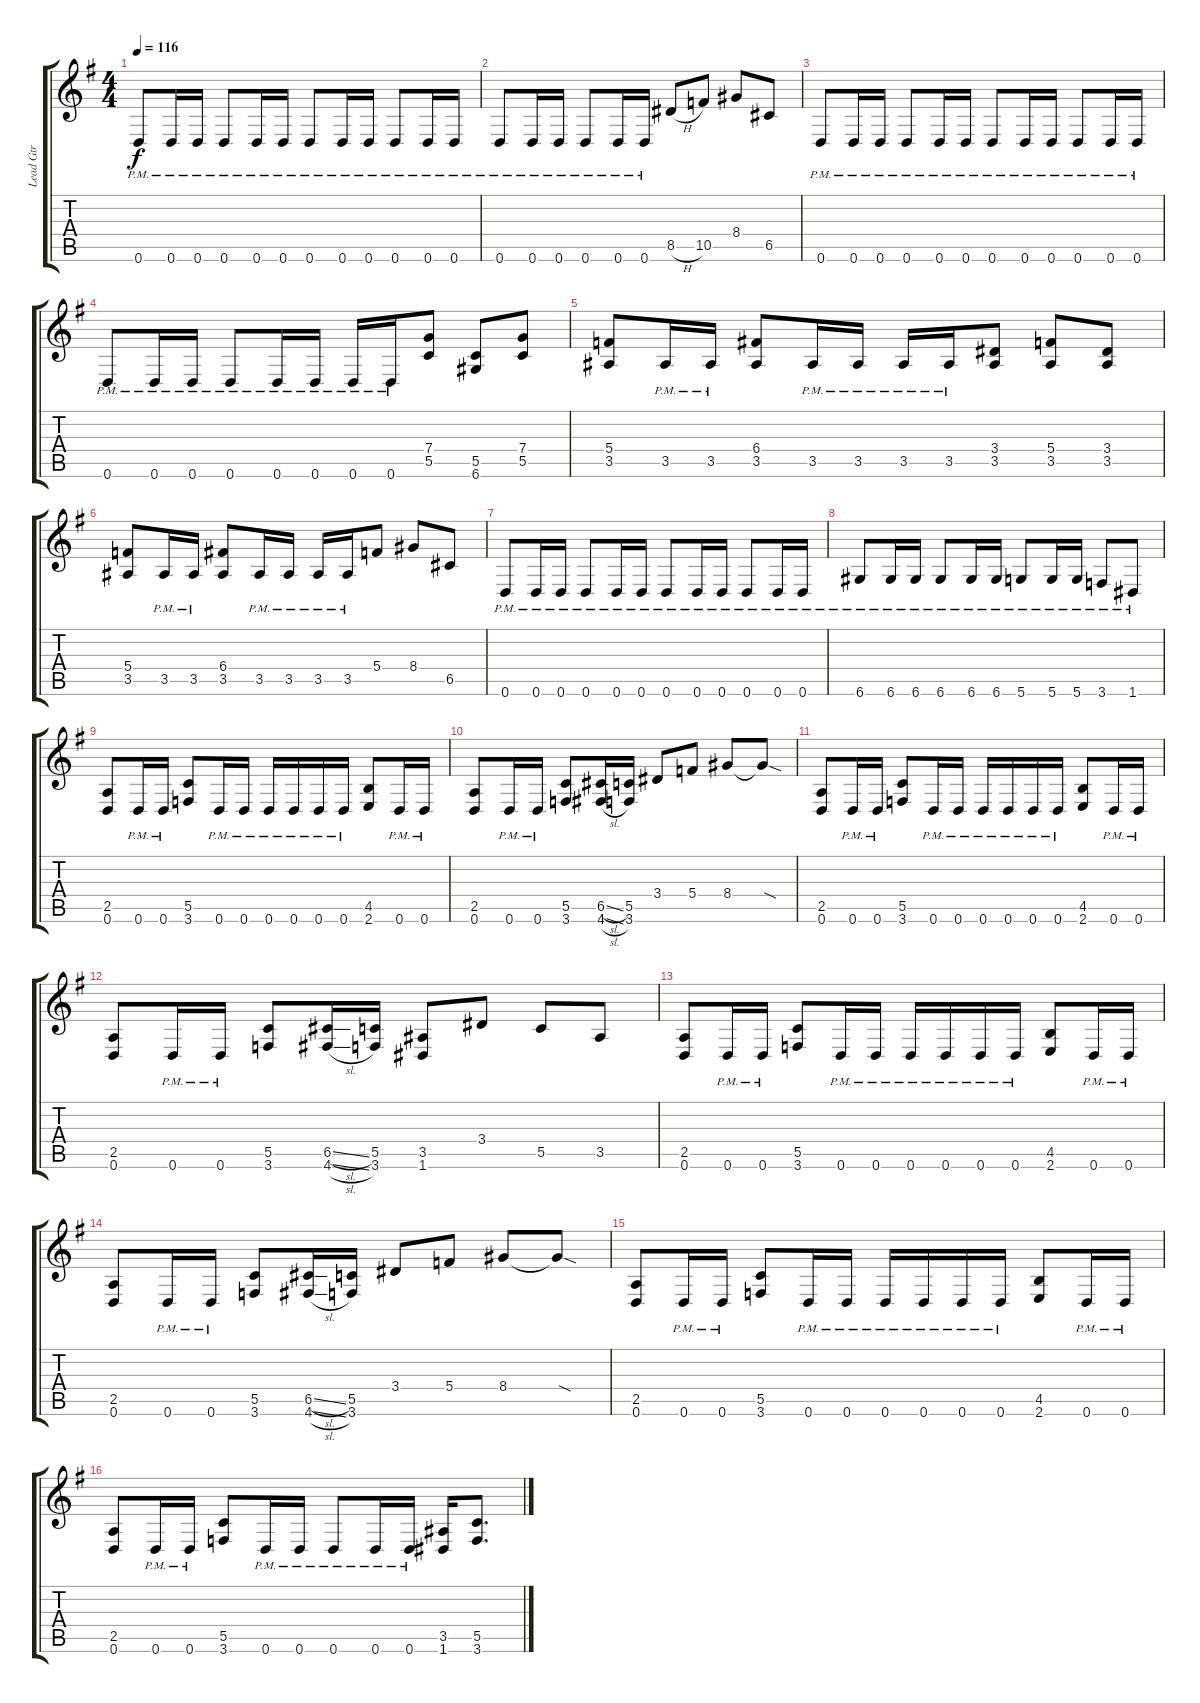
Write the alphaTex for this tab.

\track ("Lead Gtr" "Lead Gtr") {instrument acousticguitarsteel}
\staff {score tabs}
\tuning (D4 A3 F3 C3 G2 D2) {hide}
\ts (4 4)
\tempo 116
\clef g2
\ks eminor
0.6{pm}.8{dy f} 0.6{pm}.16 0.6{pm}.16 0.6{pm}.8 0.6{pm}.16 0.6{pm}.16 0.6{pm}.8 0.6{pm}.16 0.6{pm}.16 0.6{pm}.8 0.6{pm}.16 0.6{pm}.16 |
0.6{pm}.8 0.6{pm}.16 0.6{pm}.16 0.6{pm}.8 0.6{pm}.16 0.6{pm}.16 8.5{h}.8 10.5.8 8.4.8 6.5.8 |
0.6{pm}.8 0.6{pm}.16 0.6{pm}.16 0.6{pm}.8 0.6{pm}.16 0.6{pm}.16 0.6{pm}.8 0.6{pm}.16 0.6{pm}.16 0.6{pm}.8 0.6{pm}.16 0.6{pm}.16 |
0.6{pm}.8 0.6{pm}.16 0.6{pm}.16 0.6{pm}.8 0.6{pm}.16 0.6{pm}.16 0.6{pm}.16 0.6{pm}.16 (7.4 5.5).8 (5.5 6.6).8 (7.4 5.5).8 |
(5.4 3.5).8 3.5{pm}.16 3.5{pm}.16 (6.4 3.5).8 3.5{pm}.16 3.5{pm}.16 3.5{pm}.16 3.5{pm}.16 (3.4 3.5).8 (5.4 3.5).8 (3.4 3.5).8 |
(5.4 3.5).8 3.5{pm}.16 3.5{pm}.16 (6.4 3.5).8 3.5{pm}.16 3.5{pm}.16 3.5{pm}.16 3.5{pm}.16 5.4.8 8.4.8 6.5.8 |
0.6{pm}.8 0.6{pm}.16 0.6{pm}.16 0.6{pm}.8 0.6{pm}.16 0.6{pm}.16 0.6{pm}.8 0.6{pm}.16 0.6{pm}.16 0.6{pm}.8 0.6{pm}.16 0.6{pm}.16 |
6.6{pm}.8 6.6{pm}.16 6.6{pm}.16 6.6{pm}.8 6.6{pm}.16 6.6{pm}.16 5.6{pm}.8 5.6{pm}.16 5.6{pm}.16 3.6{pm}.8 1.6{pm}.8 |
(2.5 0.6).8 0.6{pm}.16 0.6{pm}.16 (5.5 3.6).8 0.6{pm}.16 0.6{pm}.16 0.6{pm}.16 0.6{pm}.16 0.6{pm}.16 0.6{pm}.16 (4.5 2.6).8 0.6{pm}.16 0.6{pm}.16 |
(2.5 0.6).8 0.6{pm}.16 0.6{pm}.16 (5.5 3.6).8 (6.5{sl} 4.6{sl}).16 (5.5 3.6).16 3.4.8 5.4.8 8.4.8 8.4{sod t}.8 |
(2.5 0.6).8 0.6{pm}.16 0.6{pm}.16 (5.5 3.6).8 0.6{pm}.16 0.6{pm}.16 0.6{pm}.16 0.6{pm}.16 0.6{pm}.16 0.6{pm}.16 (4.5 2.6).8 0.6{pm}.16 0.6{pm}.16 |
(2.5 0.6).8 0.6{pm}.16 0.6{pm}.16 (5.5 3.6).8 (6.5{sl} 4.6{sl}).16 (5.5 3.6).16 (3.5 1.6).8 3.4.8 5.5.8 3.5.8 |
(2.5 0.6).8 0.6{pm}.16 0.6{pm}.16 (5.5 3.6).8 0.6{pm}.16 0.6{pm}.16 0.6{pm}.16 0.6{pm}.16 0.6{pm}.16 0.6{pm}.16 (4.5 2.6).8 0.6{pm}.16 0.6{pm}.16 |
(2.5 0.6).8 0.6{pm}.16 0.6{pm}.16 (5.5 3.6).8 (6.5{sl} 4.6{sl}).16 (5.5 3.6).16 3.4.8 5.4.8 8.4.8 8.4{sod t}.8 |
(2.5 0.6).8 0.6{pm}.16 0.6{pm}.16 (5.5 3.6).8 0.6{pm}.16 0.6{pm}.16 0.6{pm}.16 0.6{pm}.16 0.6{pm}.16 0.6{pm}.16 (4.5 2.6).8 0.6{pm}.16 0.6{pm}.16 |
(2.5 0.6).8 0.6{pm}.16 0.6{pm}.16 (5.5 3.6).8 0.6{pm}.16 0.6{pm}.16 0.6{pm}.8 0.6{pm}.16 0.6{pm}.16 (3.5 1.6).16 (5.5 3.6).8{d}
